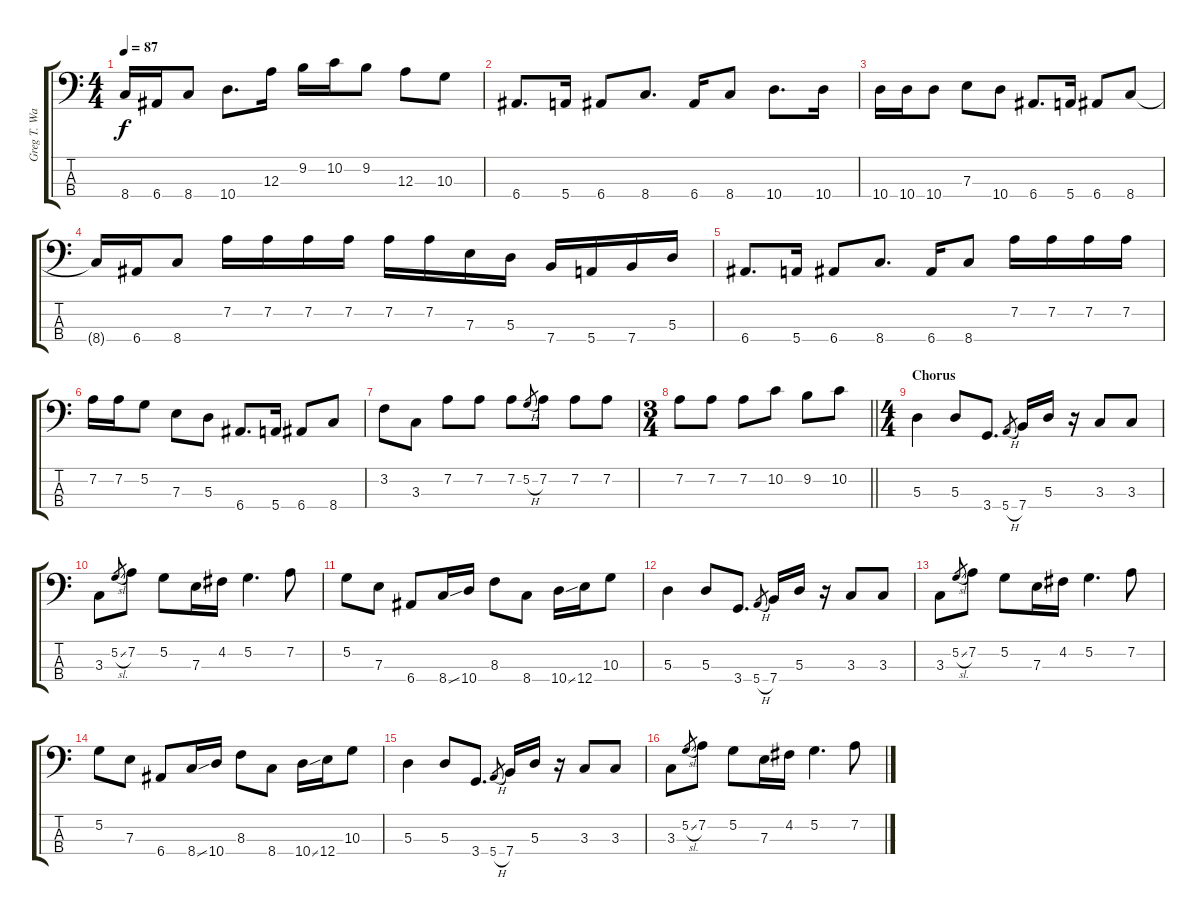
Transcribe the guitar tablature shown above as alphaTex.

\track ("Greg T. Walker" "Greg T. Wa") {instrument electricbassfinger}
\staff {score tabs}
\tuning (G2 D2 A1 E1) {hide}
\ts (4 4)
\tempo 87
\clef f4
\ks c
8.4{t}.16{dy f} 6.4.16 8.4.8 10.4.8{d} 12.3.16 9.2.16 10.2.16 9.2.8 12.3.8 10.3.8 |
6.4.8{d} 5.4.16 6.4.8 8.4.8{d} 6.4.16 8.4.8 10.4.8{d} 10.4.16 |
10.4.16 10.4.16 10.4.8 7.3.8 10.4.8 6.4.8{d} 5.4.16 6.4.8 8.4.8 |
8.4{t}.16 6.4.16 8.4.8 7.2.16 7.2.16 7.2.16 7.2.16 7.2.16 7.2.16 7.3.16 5.3.16 7.4.16 5.4.16 7.4.16 5.3.16 |
6.4.8{d} 5.4.16 6.4.8 8.4.8{d} 6.4.16 8.4.8 7.2.16 7.2.16 7.2.16 7.2.16 |
7.2.16 7.2.16 5.2.8 7.3.8 5.3.8 6.4.8{d} 5.4.16 6.4.8 8.4.8 |
3.2.8 3.3.8 7.2.8 7.2.8 7.2.8 5.2{h}.8{gr} 7.2.8 7.2.8 7.2.8 |
\ts (3 4)
\barLineRight lightlight
7.2.8 7.2.8 7.2.8 10.2.8 9.2.8 10.2.8 |
\ts (4 4)
\section ("" "Chorus")
5.3.4 5.3.8 3.4.8{d} 5.4{h}.8{gr} 7.4.16 5.3.16 r.16 3.3.8 3.3.8 |
3.3.8 5.2{sl}.8{gr} 7.2.8 5.2.8 7.3.16 4.2.16 5.2.4{d} 7.2.8 |
5.2.8 7.3.8 6.4.8 8.4{ss}.16 10.4.16 8.3.8 8.4.8 10.4{ss}.16 12.4.16 10.3.8 |
5.3.4 5.3.8 3.4.8{d} 5.4{h}.8{gr} 7.4.16 5.3.16 r.16 3.3.8 3.3.8 |
3.3.8 5.2{sl}.8{gr} 7.2.8 5.2.8 7.3.16 4.2.16 5.2.4{d} 7.2.8 |
5.2.8 7.3.8 6.4.8 8.4{ss}.16 10.4.16 8.3.8 8.4.8 10.4{ss}.16 12.4.16 10.3.8 |
5.3.4 5.3.8 3.4.8{d} 5.4{h}.8{gr} 7.4.16 5.3.16 r.16 3.3.8 3.3.8 |
3.3.8 5.2{sl}.8{gr} 7.2.8 5.2.8 7.3.16 4.2.16 5.2.4{d} 7.2.8
